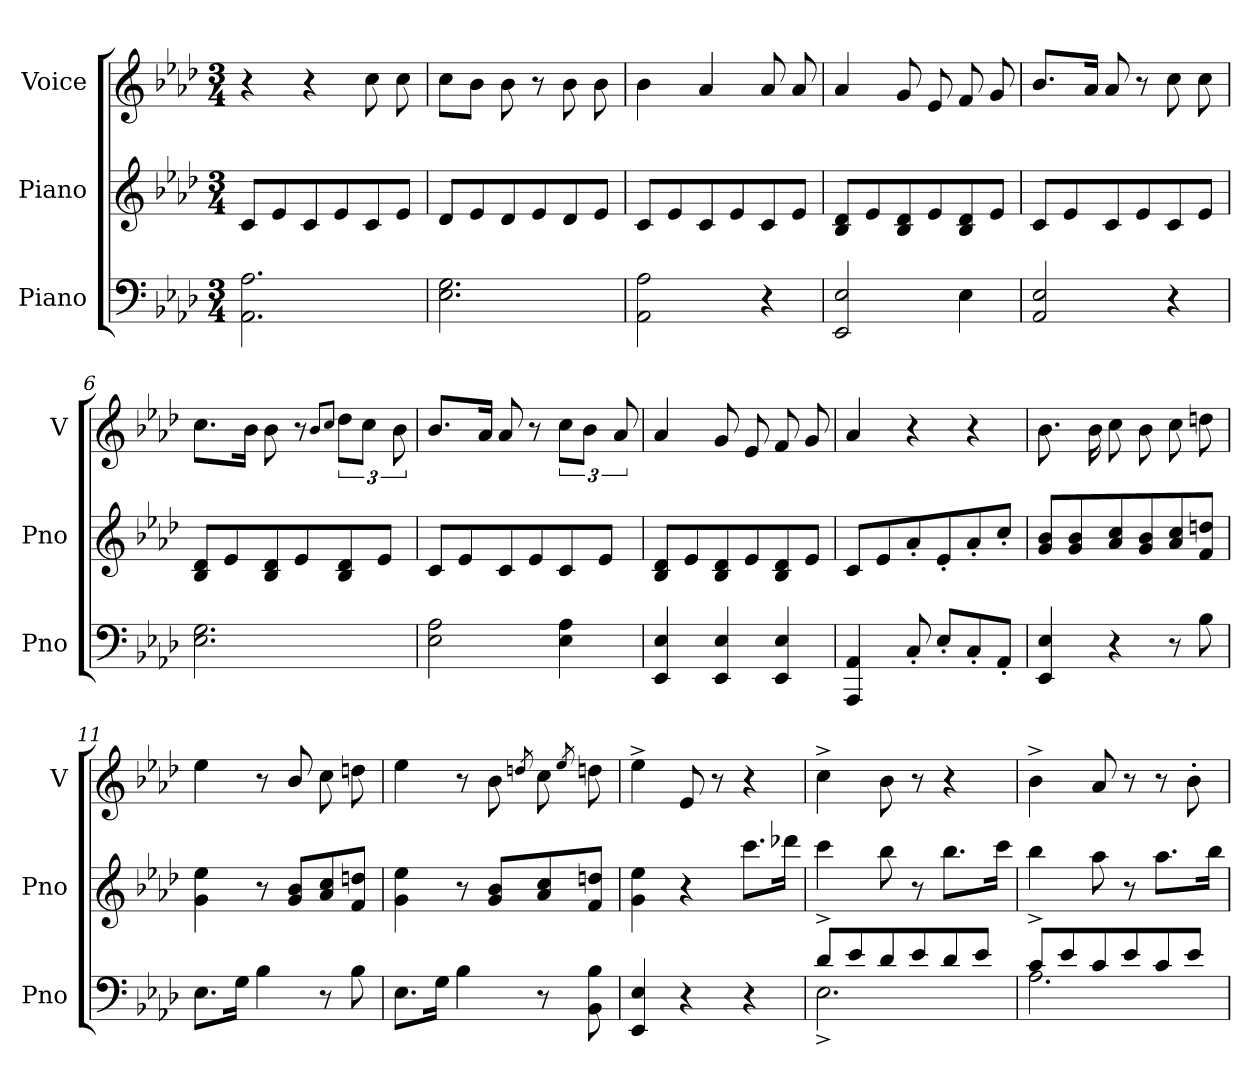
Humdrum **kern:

**kern	**kern	**kern
*part3	*part2	*part1
*staff3	*staff2	*staff1
*I"Piano	*I"Piano	*I"Voice
*I'Pno	*I'Pno	*I'V
*clefF4	*clefG2	*clefG2
*k[b-e-a-d-]	*k[b-e-a-d-]	*k[b-e-a-d-]
*M3/4	*M3/4	*M3/4
*MM100	*MM100	*MM100
=1	=1	=1
2.AA-\ 2.A-\	8c/L	4r
.	8e-/	.
.	8c/	4r
.	8e-/	.
.	8c/	8cc\
.	8e-/J	8cc\
=2	=2	=2
2.E-\ 2.G\	8d-/L	8cc\L
.	8e-/	8b-\J
.	8d-/	8b-\
.	8e-/	8r
.	8d-/	8b-\
.	8e-/J	8b-\
=3	=3	=3
2AA-\ 2A-\	8c/L	4b-\
.	8e-/	.
.	8c/	4a-/
.	8e-/	.
4r	8c/	8a-/
.	8e-/J	8a-/
=4	=4	=4
2EE-/ 2E-/	8B-/ 8d-/L	4a-/
.	8e-/	.
.	8B-/ 8d-/	8g/
.	8e-/	8e-/
4E-\	8B-/ 8d-/	8f/
.	8e-/J	8g/
=5	=5	=5
2AA-/ 2E-/	8c/L	8.b-/L
.	8e-/	.
.	.	16a-/Jk
.	8c/	8a-/
.	8e-/	8r
4r	8c/	8cc\
.	8e-/J	8cc\
!!LO:LB:g=z
=6	=6	=6
2.E-\ 2.G\	8B-/ 8d-/L	8.cc\L
.	8e-/	.
.	.	16b-\Jk
.	8B-/ 8d-/	8b-\
.	8e-/	8r
.	.	8qb-/L
.	.	8qcc/J
.	8B-/ 8d-/	12dd-\L
.	.	12cc\J
.	8e-/J	.
.	.	12b-\
=7	=7	=7
2E-\ 2A-\	8c/L	8.b-/L
.	8e-/	.
.	.	16a-/Jk
.	8c/	8a-/
.	8e-/	8r
4E-\ 4A-\	8c/	12cc\L
.	.	12b-\J
.	8e-/J	.
.	.	12a-/
=8	=8	=8
4EE-/ 4E-/	8B-/ 8d-/L	4a-/
.	8e-/	.
4EE-/ 4E-/	8B-/ 8d-/	8g/
.	8e-/	8e-/
4EE-/ 4E-/	8B-/ 8d-/	8f/
.	8e-/J	8g/
=9	=9	=9
4AAA-/ 4AA-/	8c/L	4a-/
.	8e-/	.
8C'/	8a-'/	4r
8E-'/L	8e-'/	.
8C'/	8a-'/	4r
8AA-'/J	8cc'/J	.
=10	=10	=10
4EE-/ 4E-/	8g/ 8b-/L	8.b-\
.	8g/ 8b-/	.
.	.	16b-\
4r	8a-/ 8cc/	8cc\
.	8g/ 8b-/	8b-\
8r	8a-/ 8cc/	8cc\
8B-\	8f/ 8ddn/J	8ddn\
!!LO:LB:g=z
=11	=11	=11
8.E-\L	4g\ 4ee-\	4ee-\
16G\Jk	.	.
4B-\	8r	8r
.	8g/ 8b-/L	8b-/
8r	8a-/ 8cc/	8cc\
8B-\	8f/ 8ddn/J	8ddn\
=12	=12	=12
8.E-\L	4g\ 4ee-\	4ee-\
16G\Jk	.	.
4B-\	8r	8r
.	8g/ 8b-/L	8b-\
.	.	8qddn/
8r	8a-/ 8cc/	8cc\
.	.	8qee-/
8BB-\ 8B-\	8f/ 8ddn/J	8dd\
=13	=13	=13
4EE-/ 4E-/	4g\ 4ee-\	4ee-^\
4r	4r	8e-/
.	.	8r
4r	8.ccc\L	4r
.	16ddd-X\Jk	.
=14	=14	=14
*^	*	*
8d-^/L	2.E-^\	4ccc\	4cc^\
8e-/	.	.	.
8d-/	.	8bb-\	8b-\
8e-/	.	8r	8r
8d-/	.	8.bb-\L	4r
8e-/J	.	.	.
.	.	16ccc\Jk	.
=15	=15	=15	=15
8c^/L	2.A-\	4bb-\	4b-^\
8e-/	.	.	.
8c/	.	8aa-\	8a-/
8e-/	.	8r	8r
8c/	.	8.aa-\L	8r
8e-/J	.	.	8b-'\
.	.	16bb-\Jk	.
*v	*v	*	*
=	=	=
*-	*-	*-
